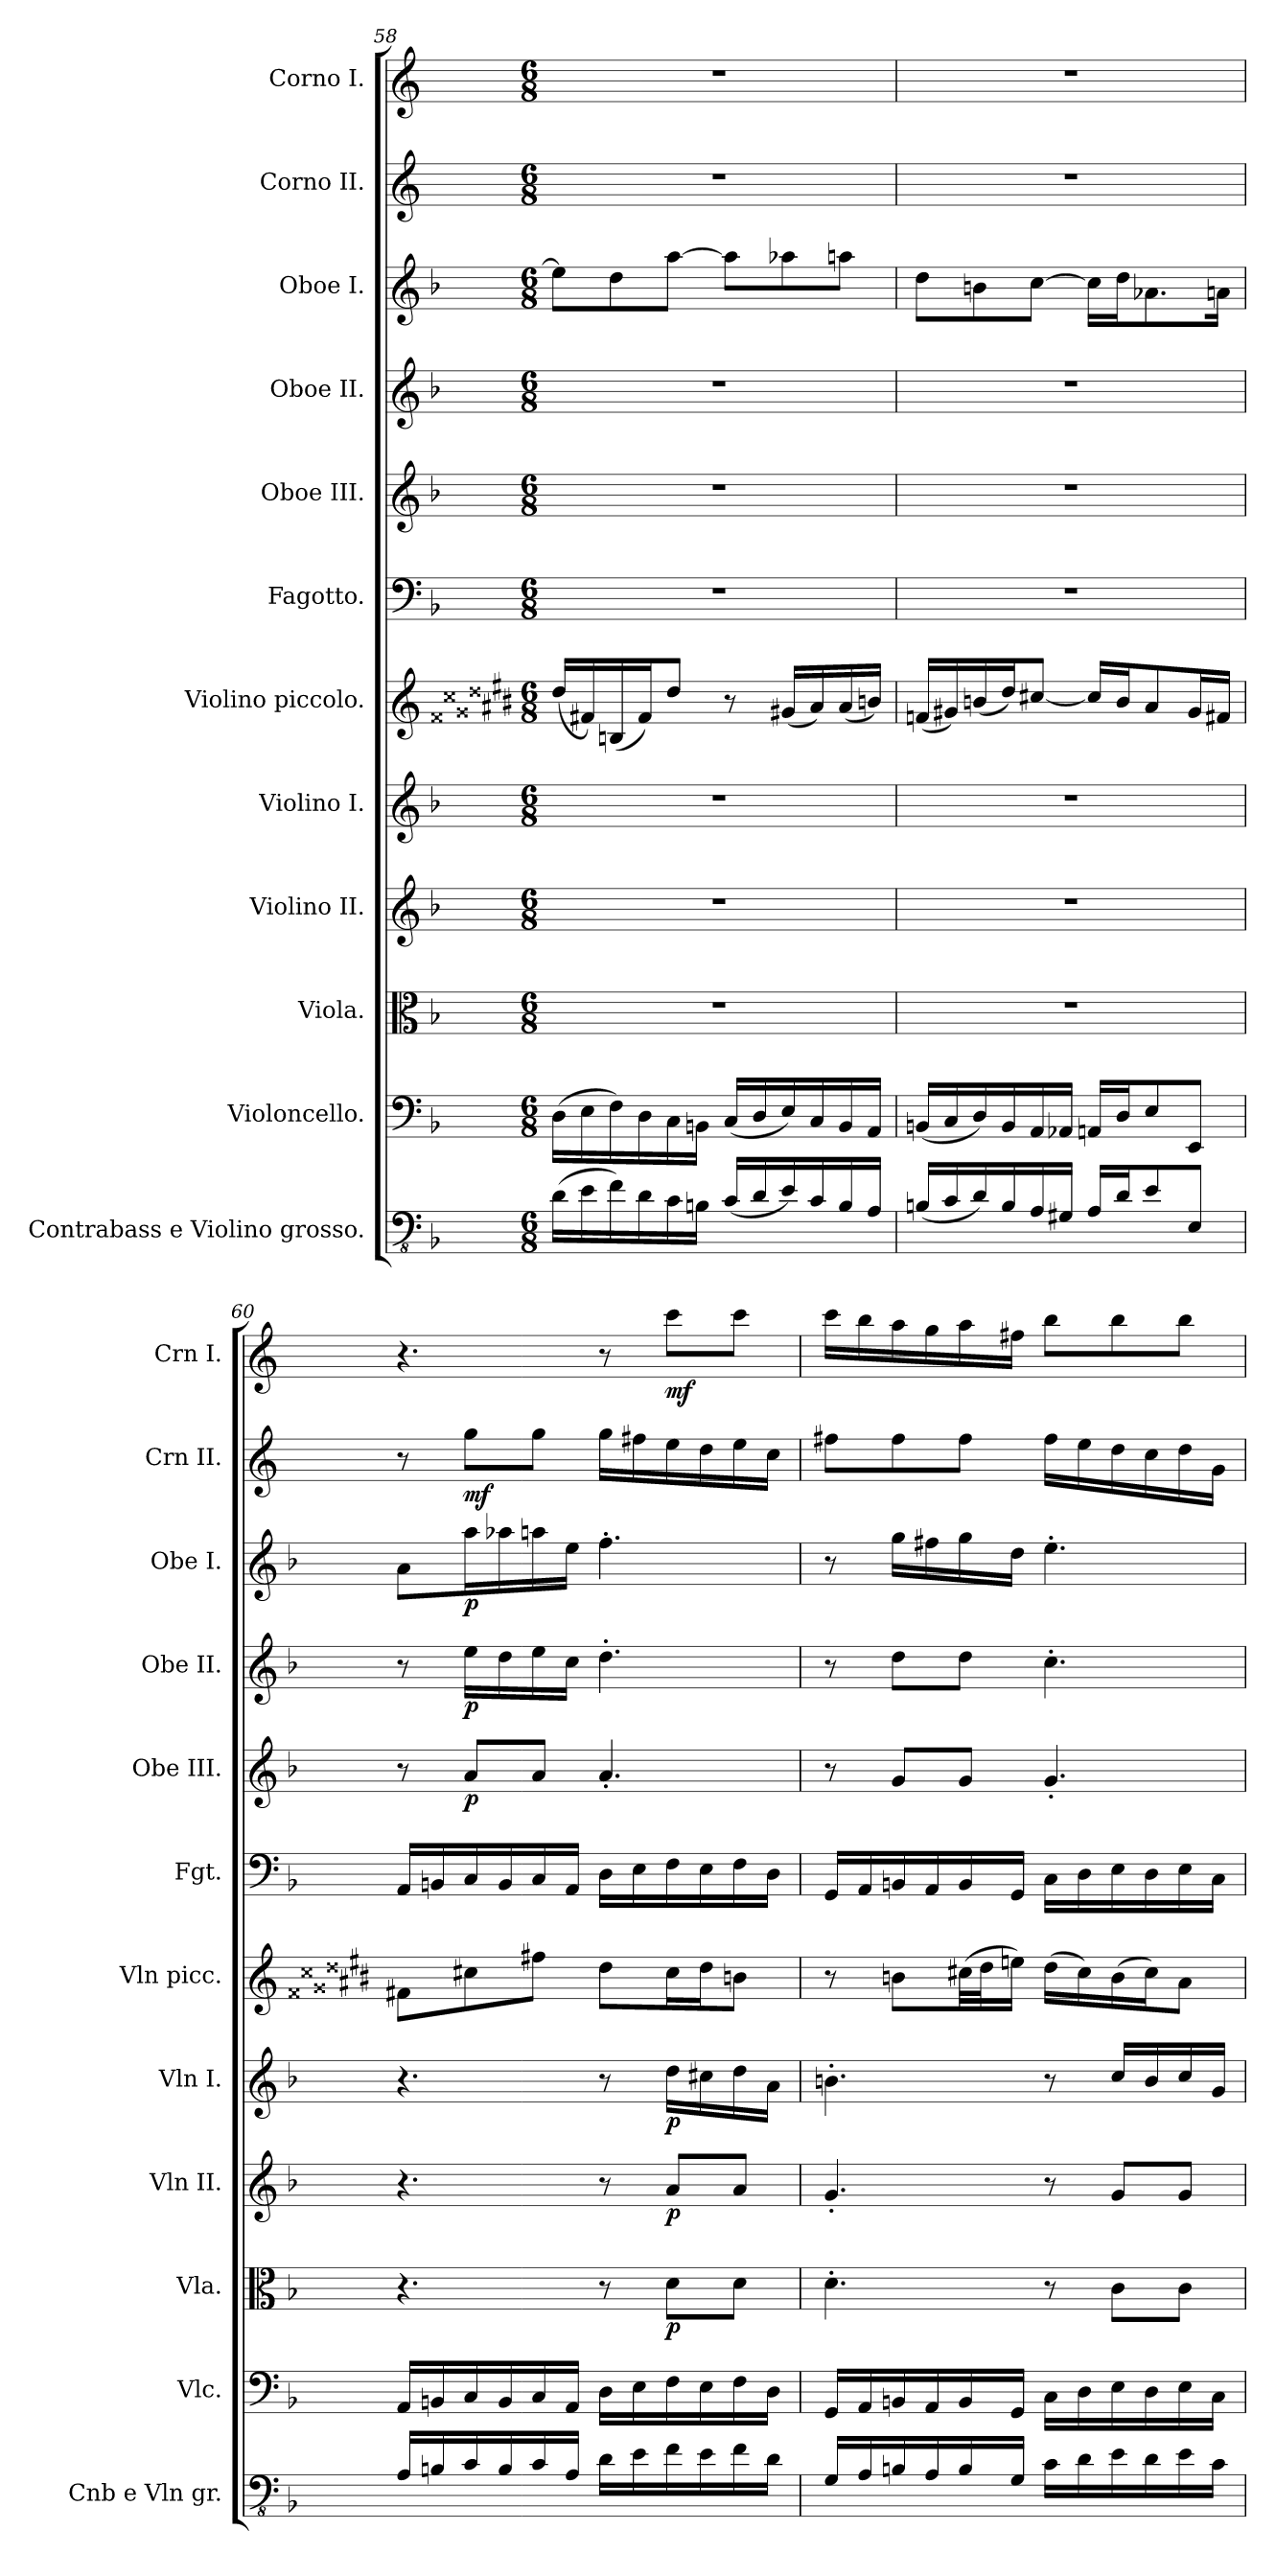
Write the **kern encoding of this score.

**kern	**kern	**kern	**dynam	**kern	**dynam	**kern	**dynam	**kern	**kern	**kern	**dynam	**kern	**dynam	**kern	**dynam	**kern	**dynam	**kern	**dynam
*part12	*part11	*part10	*part10	*part9	*part9	*part8	*part8	*part7	*part6	*part5	*part5	*part4	*part4	*part3	*part3	*part2	*part2	*part1	*part1
*staff12	*staff11	*staff10	*staff10	*staff9	*staff9	*staff8	*staff8	*staff7	*staff6	*staff5	*staff5	*staff4	*staff4	*staff3	*staff3	*staff2	*staff2	*staff1	*staff1
*I"Contrabass e Violino grosso.	*I"Violoncello.	*I"Viola.	*	*I"Violino II.	*	*I"Violino I.	*	*I"Violino piccolo.	*I"Fagotto.	*I"Oboe III.	*	*I"Oboe II.	*	*I"Oboe I.	*	*I"Corno II.	*	*I"Corno I.	*
*I'Cnb e Vln gr.	*I'Vlc.	*I'Vla.	*	*I'Vln II.	*	*I'Vln I.	*	*I'Vln picc.	*I'Fgt.	*I'Obe III.	*	*I'Obe II.	*	*I'Obe I.	*	*I'Crn II.	*	*I'Crn I.	*
!!LO:PB:g=z
*clefFv4	*clefF4	*clefC3	*	*clefG2	*	*clefG2	*	*clefG2	*clefF4	*clefG2	*	*clefG2	*	*clefG2	*	*clefG2	*	*clefG2	*
*ITrd7c12	*	*	*	*	*	*	*	*ITrd-1c-3	*	*	*	*	*	*	*	*ITrd4c7	*	*ITrd4c7	*
*k[b-]	*k[b-]	*k[b-]	*	*k[b-]	*	*k[b-]	*	*k[f##c##g##d##a#e#b#]	*k[b-]	*k[b-]	*	*k[b-]	*	*k[b-]	*	*k[b-]	*	*k[b-]	*
*M6/8	*M6/8	*M6/8	*	*M6/8	*	*M6/8	*	*M6/8	*M6/8	*M6/8	*	*M6/8	*	*M6/8	*	*M6/8	*	*M6/8	*
=58	=58	=58	=58	=58	=58	=58	=58	=58	=58	=58	=58	=58	=58	=58	=58	=58	=58	=58	=58
(>16DD\LL	(>16D\LL	2.r	.	2.r	.	2.r	.	(<16ee#/LL	2.r	2.r	.	2.r	.	8ee\L]	.	2.r	.	2.r	.
16EE\	16E\	.	.	.	.	.	.	16g##/)	.	.	.	.	.	.	.	.	.	.	.
16FF\)	16F\)	.	.	.	.	.	.	(<16c##/	.	.	.	.	.	8dd\	.	.	.	.	.
16DD\	16D\	.	.	.	.	.	.	16g##/J)	.	.	.	.	.	.	.	.	.	.	.
16CC\	16C\	.	.	.	.	.	.	8ee#/J	.	.	.	.	.	[8aa\J	.	.	.	.	.
16BBBn\JJ	16BBn\JJ	.	.	.	.	.	.	.	.	.	.	.	.	.	.	.	.	.	.
(<16CC/LL	(<16C/LL	.	.	.	.	.	.	8r	.	.	.	.	.	8aa\L]	.	.	.	.	.
16DD/	16D/	.	.	.	.	.	.	.	.	.	.	.	.	.	.	.	.	.	.
16EE/)	16E/)	.	.	.	.	.	.	(<16a##X/LL	.	.	.	.	.	8aa-X\	.	.	.	.	.
16CC/	16C/	.	.	.	.	.	.	16b#/)	.	.	.	.	.	.	.	.	.	.	.
16BBB/	16BB/	.	.	.	.	.	.	(<16b#/	.	.	.	.	.	8aan\J	.	.	.	.	.
16AAA/JJ	16AA/JJ	.	.	.	.	.	.	16cc##/JJ)	.	.	.	.	.	.	.	.	.	.	.
=59	=59	=59	=59	=59	=59	=59	=59	=59	=59	=59	=59	=59	=59	=59	=59	=59	=59	=59	=59
(<16BBBn/LL	(<16BBn/LL	2.r	.	2.r	.	2.r	.	(<16g#X/LL	2.r	2.r	.	2.r	.	8dd\L	.	2.r	.	2.r	.
16CC/	16C/	.	.	.	.	.	.	16a##X/)	.	.	.	.	.	.	.	.	.	.	.
16DD/)	16D/)	.	.	.	.	.	.	(<16cc##/	.	.	.	.	.	8bn\	.	.	.	.	.
16BBB/	16BB/	.	.	.	.	.	.	16ee#/J)	.	.	.	.	.	.	.	.	.	.	.
16AAA/	16AA/	.	.	.	.	.	.	[8dd##/J	.	.	.	.	.	[8cc\J	.	.	.	.	.
16GGG#X/JJ	16AA-X/JJ	.	.	.	.	.	.	.	.	.	.	.	.	.	.	.	.	.	.
16AAA/LL	16AAn/LL	.	.	.	.	.	.	16dd##/LL]	.	.	.	.	.	16cc\LL]	.	.	.	.	.
16DD/J	16D/J	.	.	.	.	.	.	16cc##/J	.	.	.	.	.	16dd\J	.	.	.	.	.
8EE/	8E/	.	.	.	.	.	.	8b#/	.	.	.	.	.	8.a-X\	.	.	.	.	.
8EEE/J	8EE/J	.	.	.	.	.	.	16a##/L	.	.	.	.	.	.	.	.	.	.	.
.	.	.	.	.	.	.	.	16g##X/JJ	.	.	.	.	.	16an\Jk	.	.	.	.	.
=60	=60	=60	=60	=60	=60	=60	=60	=60	=60	=60	=60	=60	=60	=60	=60	=60	=60	=60	=60
16AAA/LL	16AA/LL	4.r	.	4.r	.	4.r	.	8g##\L	16AA/LL	8r	.	8r	.	8a\L	.	8r	.	4.r	.
16BBBn/	16BBn/	.	.	.	.	.	.	.	16BBn/	.	.	.	.	.	.	.	.	.	.
!	!	!	!	!	!	!	!	!	!	!	!LO:DY:b	!	!LO:DY:b	!	!LO:DY:b	!	!LO:DY:b	!	!
16CC/	16C/	.	.	.	.	.	.	8dd##\	16C/	8a/L	p	16ee\LL	p	16aa\L	p	8cc\L	mf	.	.
16BBB/	16BB/	.	.	.	.	.	.	.	16BB/	.	.	16dd\	.	16aa-X\	.	.	.	.	.
16CC/	16C/	.	.	.	.	.	.	8gg##\J	16C/	8a/J	.	16ee\	.	16aan\	.	8cc\J	.	.	.
16AAA/JJ	16AA/JJ	.	.	.	.	.	.	.	16AA/JJ	.	.	16cc\JJ	.	16ee\JJ	.	.	.	.	.
16DD\LL	16D\LL	8r	.	8r	.	8r	.	8ee#\L	16D\LL	4.a'/	.	4.dd'\	.	4.ff'\	.	16cc\LL	.	8r	.
16EE\	16E\	.	.	.	.	.	.	.	16E\	.	.	.	.	.	.	16bn\	.	.	.
!	!	!	!LO:DY:b	!	!LO:DY:b	!	!LO:DY:b	!	!	!	!	!	!	!	!	!	!	!	!LO:DY:b
16FF\	16F\	8d\L	p	8a/L	p	16dd\LL	p	16dd##\L	16F\	.	.	.	.	.	.	16a\	.	8ff\L	mf
16EE\	16E\	.	.	.	.	16cc#X\	.	16ee#\J	16E\	.	.	.	.	.	.	16g\	.	.	.
16FF\	16F\	8d\J	.	8a/J	.	16dd\	.	8cc##\J	16F\	.	.	.	.	.	.	16a\	.	8ff\J	.
16DD\JJ	16D\JJ	.	.	.	.	16a\JJ	.	.	16D\JJ	.	.	.	.	.	.	16f\JJ	.	.	.
!!LO:PB:g=z
=61	=61	=61	=61	=61	=61	=61	=61	=61	=61	=61	=61	=61	=61	=61	=61	=61	=61	=61	=61
16GGG/LL	16GG/LL	4.d'\	.	4.g'/	.	4.bn'\	.	8r	16GG/LL	8r	.	8r	.	8r	.	8bn\L	.	16ff\LL	.
16AAA/	16AA/	.	.	.	.	.	.	.	16AA/	.	.	.	.	.	.	.	.	16ee\	.
16BBBn/	16BBn/	.	.	.	.	.	.	8cc##\L	16BBn/	8g/L	.	8dd\L	.	16gg\LL	.	8b\	.	16dd\	.
16AAA/	16AA/	.	.	.	.	.	.	.	16AA/	.	.	.	.	16ff#X\	.	.	.	16cc\	.
16BBB/	16BB/	.	.	.	.	.	.	(>32dd##\LL	16BB/	8g/J	.	8dd\J	.	16gg\	.	8b\J	.	16dd\	.
.	.	.	.	.	.	.	.	32ee#\J	.	.	.	.	.	.	.	.	.	.	.
16GGG/JJ	16GG/JJ	.	.	.	.	.	.	16ff##\JJ)	16GG/JJ	.	.	.	.	16dd\JJ	.	.	.	16bn\JJ	.
16CC\LL	16C\LL	8r	.	8r	.	8r	.	(>16ee#\LL	16C\LL	4.g'/	.	4.cc'\	.	4.ee'\	.	16b\LL	.	8ee\L	.
16DD\	16D\	.	.	.	.	.	.	16dd##\)	16D\	.	.	.	.	.	.	16a\	.	.	.
16EE\	16E\	8c\L	.	8g/L	.	16cc/LL	.	(>16cc##\	16E\	.	.	.	.	.	.	16g\	.	8ee\	.
16DD\	16D\	.	.	.	.	16b/	.	16dd##\J)	16D\	.	.	.	.	.	.	16f\	.	.	.
16EE\	16E\	8c\J	.	8g/J	.	16cc/	.	8b#\J	16E\	.	.	.	.	.	.	16g\	.	8ee\J	.
16CC\JJ	16C\JJ	.	.	.	.	16g/JJ	.	.	16C\JJ	.	.	.	.	.	.	16c\JJ	.	.	.
=	=	=	=	=	=	=	=	=	=	=	=	=	=	=	=	=	=	=	=
*-	*-	*-	*-	*-	*-	*-	*-	*-	*-	*-	*-	*-	*-	*-	*-	*-	*-	*-	*-
